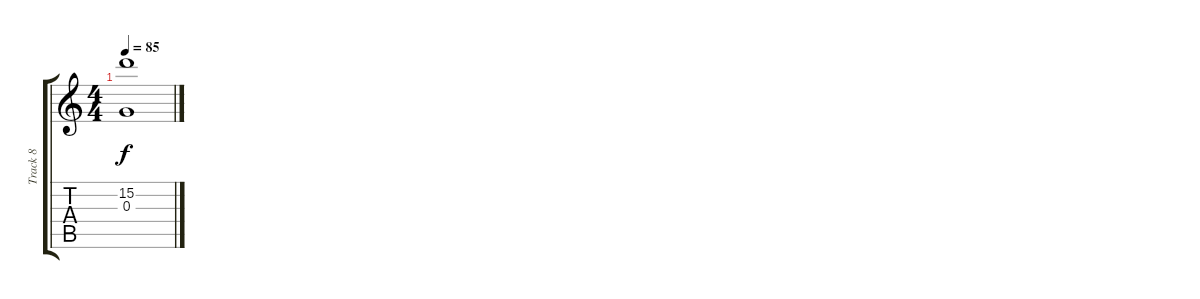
\track ("Track 8" "Track 8") {instrument overdrivenguitar}
\staff {score tabs}
\tuning (E4 B3 G3 D3 A2 E2) {hide}
\ts (4 4)
\tempo 85
\clef g2
\ks c
(15.2{t} 0.3).1{dy f}
